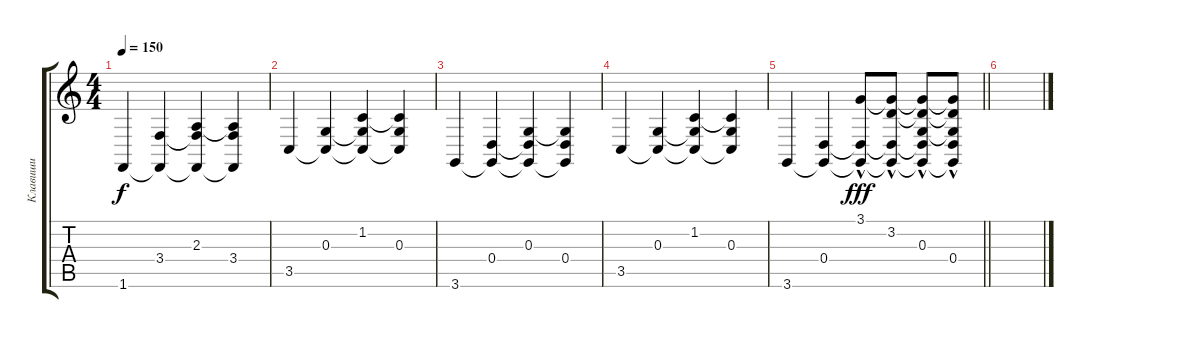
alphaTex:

\track ("Клавиши" "Клавиши") {instrument honkytonkpiano}
\staff {score tabs}
\tuning (E4 B3 G3 D3 A2 E2) {hide}
\ts (4 4)
\tempo 150
\clef g2
\ks c
1.6.4{dy f} (3.4 1.6{t}).4 (2.3 3.4{t} 1.6{t}).4 (2.3{t} 3.4 1.6{t}).4 |
3.5.4 (0.3 3.5{t}).4 (1.2 0.3{t} 3.5{t}).4 (1.2{t} 0.3 3.5{t}).4 |
3.6.4 (0.4 3.6{t}).4 (0.3 0.4{t} 3.6{t}).4 (0.3{t} 0.4 3.6{t}).4 |
3.5.4 (0.3 3.5{t}).4 (1.2 0.3{t} 3.5{t}).4 (1.2{t} 0.3 3.5{t}).4 |
\barLineRight lightlight
3.6.4 (0.4 3.6{t}).4 (3.1{hac} 0.4{t} 3.6{t}).8{dy fff} (3.1{t} 3.2{hac} 0.4{t} 3.6{t}).8 (3.1{t} 3.2{t} 0.3{hac} 0.4{t} 3.6{t}).8 (3.1{t} 3.2{t} 0.3{t} 0.4{hac} 3.6{t}).8 |
\section ("" "")
